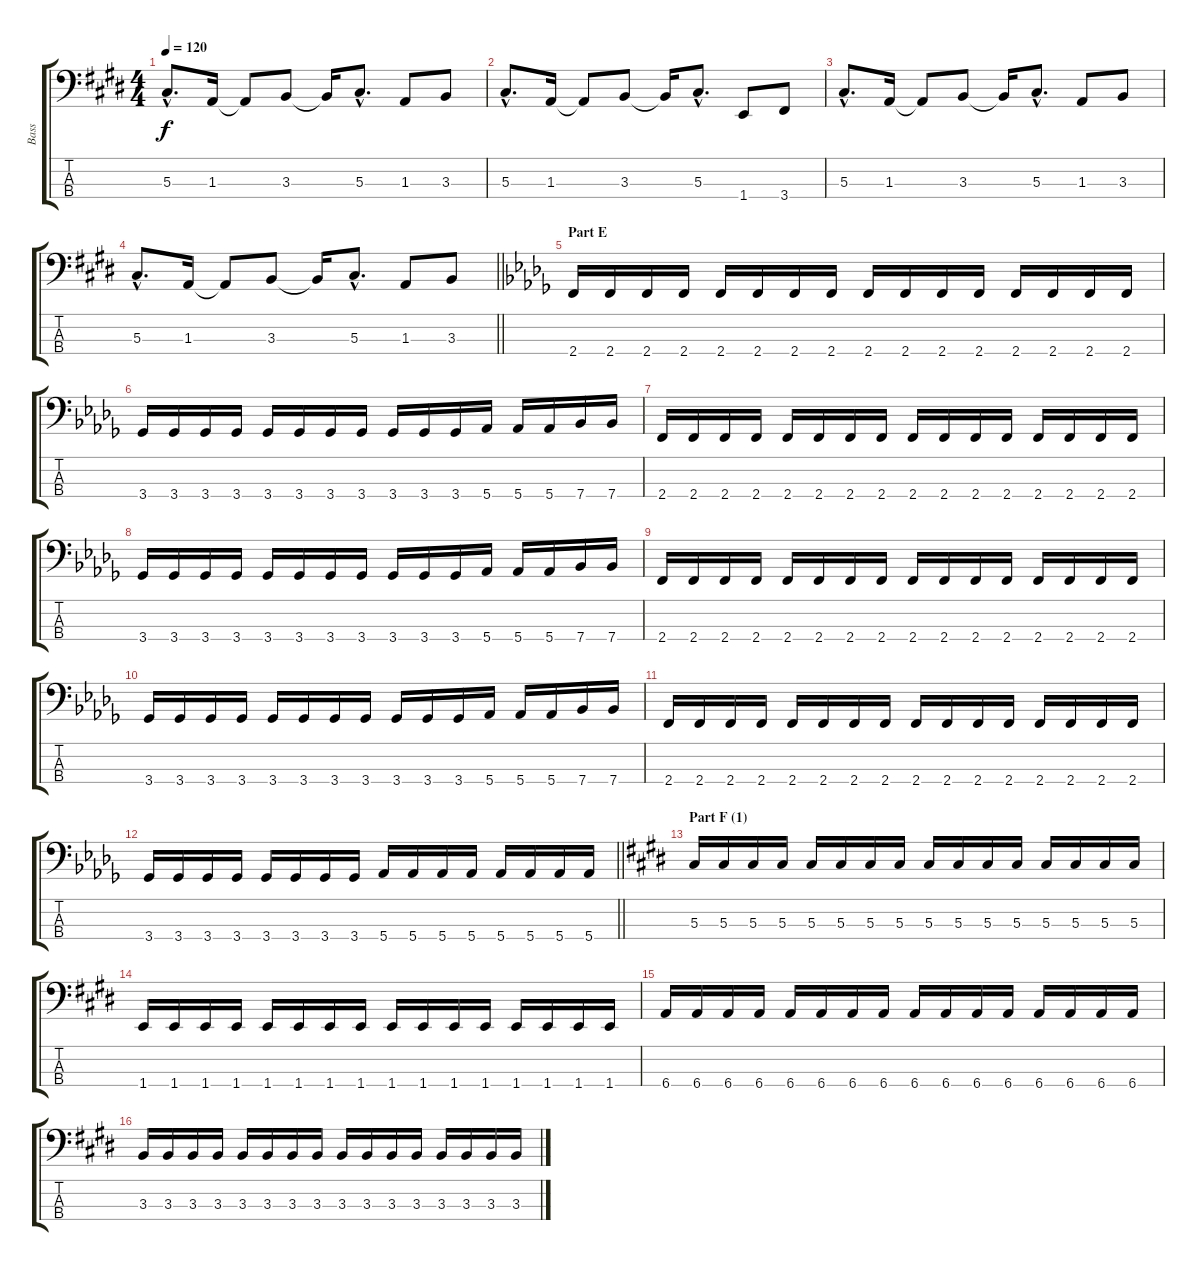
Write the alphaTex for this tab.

\track ("Bass" "Bass") {instrument electricbasspick}
\staff {score tabs}
\tuning (Gb2 Db2 Ab1 Eb1) {hide}
\ts (4 4)
\tempo 120
\clef f4
\ks e
5.3{hac}.8{d dy f} 1.3.16 1.3{t}.8 3.3.8 3.3{t}.16 5.3{hac}.8{d} 1.3.8 3.3.8 |
5.3{hac}.8{d} 1.3.16 1.3{t}.8 3.3.8 3.3{t}.16 5.3{hac}.8{d} 1.4.8 3.4.8 |
5.3{hac}.8{d} 1.3.16 1.3{t}.8 3.3.8 3.3{t}.16 5.3{hac}.8{d} 1.3.8 3.3.8 |
\barLineRight lightlight
5.3{hac}.8{d} 1.3.16 1.3{t}.8 3.3.8 3.3{t}.16 5.3{hac}.8{d} 1.3.8 3.3.8 |
\section ("" "Part E")
\ks db
2.4.16 2.4.16 2.4.16 2.4.16 2.4.16 2.4.16 2.4.16 2.4.16 2.4.16 2.4.16 2.4.16 2.4.16 2.4.16 2.4.16 2.4.16 2.4.16 |
3.4.16 3.4.16 3.4.16 3.4.16 3.4.16 3.4.16 3.4.16 3.4.16 3.4.16 3.4.16 3.4.16 5.4.16 5.4.16 5.4.16 7.4.16 7.4.16 |
2.4.16 2.4.16 2.4.16 2.4.16 2.4.16 2.4.16 2.4.16 2.4.16 2.4.16 2.4.16 2.4.16 2.4.16 2.4.16 2.4.16 2.4.16 2.4.16 |
3.4.16 3.4.16 3.4.16 3.4.16 3.4.16 3.4.16 3.4.16 3.4.16 3.4.16 3.4.16 3.4.16 5.4.16 5.4.16 5.4.16 7.4.16 7.4.16 |
2.4.16 2.4.16 2.4.16 2.4.16 2.4.16 2.4.16 2.4.16 2.4.16 2.4.16 2.4.16 2.4.16 2.4.16 2.4.16 2.4.16 2.4.16 2.4.16 |
3.4.16 3.4.16 3.4.16 3.4.16 3.4.16 3.4.16 3.4.16 3.4.16 3.4.16 3.4.16 3.4.16 5.4.16 5.4.16 5.4.16 7.4.16 7.4.16 |
2.4.16 2.4.16 2.4.16 2.4.16 2.4.16 2.4.16 2.4.16 2.4.16 2.4.16 2.4.16 2.4.16 2.4.16 2.4.16 2.4.16 2.4.16 2.4.16 |
\barLineRight lightlight
3.4.16 3.4.16 3.4.16 3.4.16 3.4.16 3.4.16 3.4.16 3.4.16 5.4.16 5.4.16 5.4.16 5.4.16 5.4.16 5.4.16 5.4.16 5.4.16 |
\section ("" "Part F (1)")
\ks e
5.3.16 5.3.16 5.3.16 5.3.16 5.3.16 5.3.16 5.3.16 5.3.16 5.3.16 5.3.16 5.3.16 5.3.16 5.3.16 5.3.16 5.3.16 5.3.16 |
1.4.16 1.4.16 1.4.16 1.4.16 1.4.16 1.4.16 1.4.16 1.4.16 1.4.16 1.4.16 1.4.16 1.4.16 1.4.16 1.4.16 1.4.16 1.4.16 |
6.4.16 6.4.16 6.4.16 6.4.16 6.4.16 6.4.16 6.4.16 6.4.16 6.4.16 6.4.16 6.4.16 6.4.16 6.4.16 6.4.16 6.4.16 6.4.16 |
3.3.16 3.3.16 3.3.16 3.3.16 3.3.16 3.3.16 3.3.16 3.3.16 3.3.16 3.3.16 3.3.16 3.3.16 3.3.16 3.3.16 3.3.16 3.3.16
